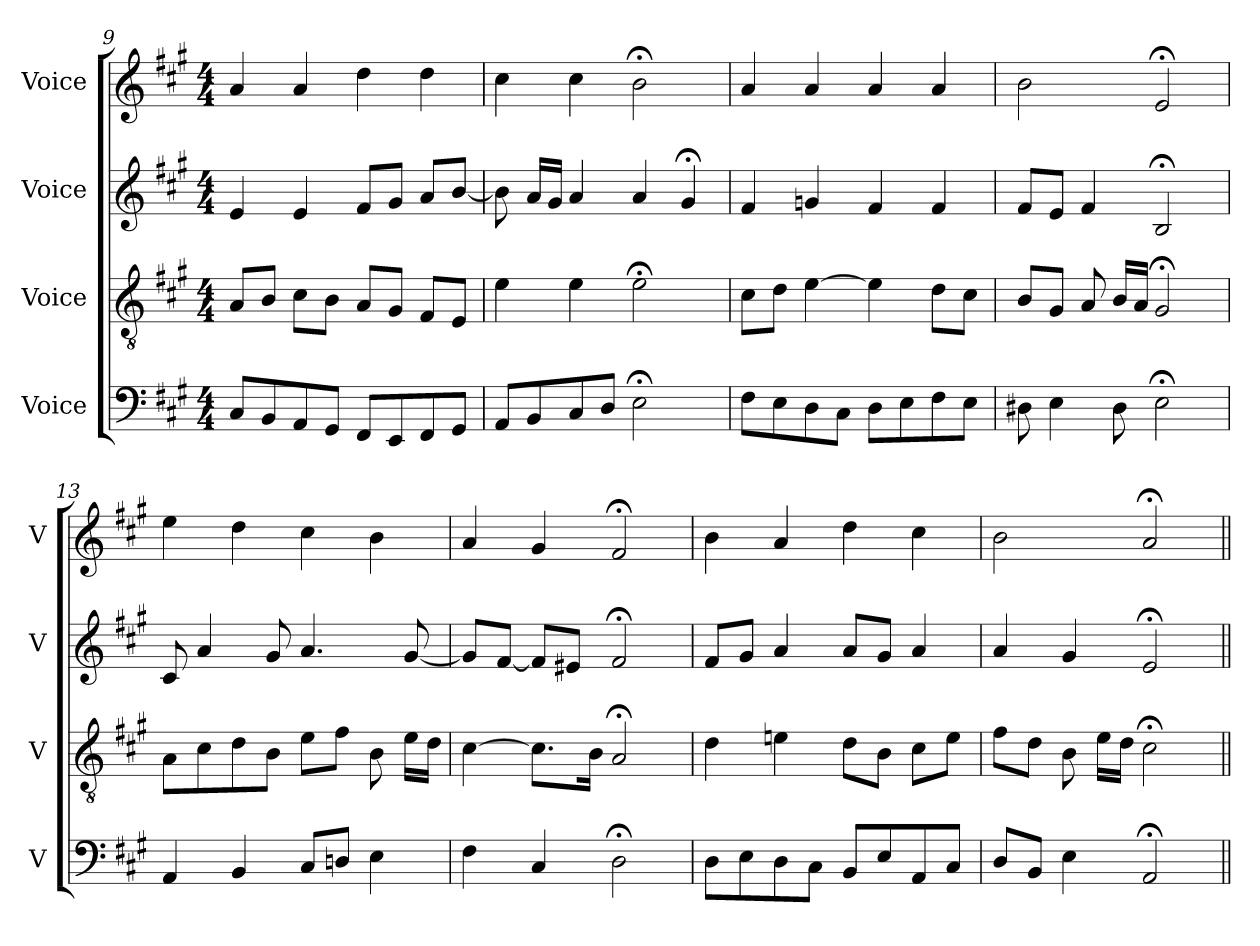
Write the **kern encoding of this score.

**kern	**kern	**kern	**kern
*part4	*part3	*part2	*part1
*staff4	*staff3	*staff2	*staff1
*I"Voice	*I"Voice	*I"Voice	*I"Voice
*I'V	*I'V	*I'V	*I'V
*clefF4	*clefGv2	*clefG2	*clefG2
*k[f#c#g#]	*k[f#c#g#]	*k[f#c#g#]	*k[f#c#g#]
*M4/4	*M4/4	*M4/4	*M4/4
=9	=9	=9	=9
8C#/L	8A/L	4e/	4a/
8BB/	8B/J	.	.
8AA/	8c#\L	4e/	4a/
8GG#/J	8B\J	.	.
8FF#/L	8A/L	8f#/L	4dd\
8EE/	8G#/J	8g#/J	.
8FF#/	8F#/L	8a/L	4dd\
8GG#/J	8E/J	[8b/J	.
!!LO:LB:g=z
=10	=10	=10	=10
8AA/L	4e\	8b\]	4cc#\
8BB/	.	16a/LL	.
.	.	16g#/JJ	.
8C#/	4e\	4a/	4cc#\
8D/J	.	.	.
2E;\	2e;\	4a/	2b;\
.	.	4g#;/	.
=11	=11	=11	=11
8F#\L	8c#\L	4f#/	4a/
8E\	8d\J	.	.
8D\	[4e\	4gn/	4a/
8C#\J	.	.	.
8D\L	4e\]	4f#/	4a/
8E\	.	.	.
8F#\	8d\L	4f#/	4a/
8E\J	8c#\J	.	.
=12	=12	=12	=12
8D#X\	8B/L	8f#/L	2b\
4E\	8G#/J	8e/J	.
.	8A/	4f#/	.
8D#\	16B/LL	.	.
.	16A/JJ	.	.
2E;\	2G#;/	2B;/	2e;/
=13	=13	=13	=13
4AA/	8A\L	8c#/	4ee\
.	8c#\	4a/	.
4BB/	8d\	.	4dd\
.	8B\J	8g#/	.
8C#/L	8e\L	4.a/	4cc#\
8Dn/J	8f#\J	.	.
4E\	8B\	.	4b\
.	16e\LL	[8g#/	.
.	16d\JJ	.	.
!!LO:PB:g=z
=14	=14	=14	=14
4F#\	[4c#\	8g#/L]	4a/
.	.	[8f#/J	.
4C#/	8.c#\L]	8f#/L]	4g#/
.	.	8e#X/J	.
.	16B\Jk	.	.
2D;\	2A;/	2f#;/	2f#;/
=15	=15	=15	=15
8D\L	4d\	8f#/L	4b\
8E\	.	8g#/J	.
8D\	4en\	4a/	4a/
8C#\J	.	.	.
8BB/L	8d\L	8a/L	4dd\
8E/	8B\J	8g#/J	.
8AA/	8c#\L	4a/	4cc#\
8C#/J	8e\J	.	.
=16	=16	=16	=16
8D/L	8f#\L	4a/	2b\
8BB/J	8d\J	.	.
4E\	8B\	4g#/	.
.	16e\LL	.	.
.	16d\JJ	.	.
2AA;/	2c#;\	2e;/	2a;/
=||	=||	=||	=||
*-	*-	*-	*-
